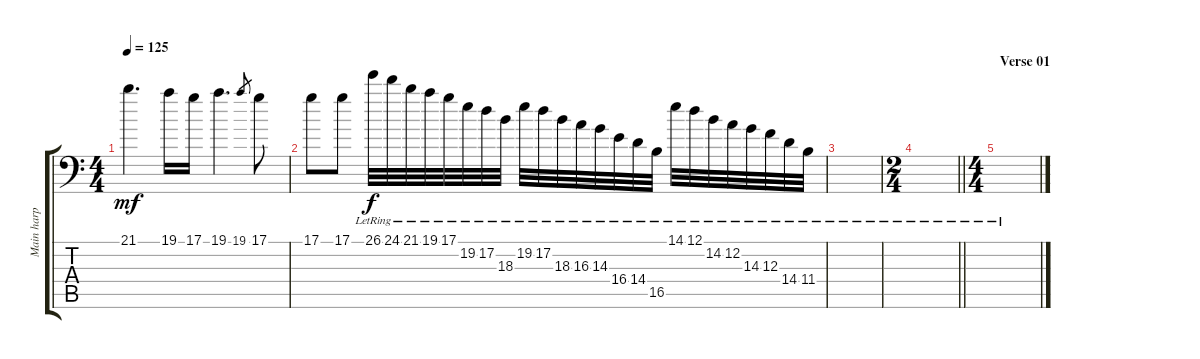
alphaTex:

\track ("Main harp" "Main harp") {instrument orchestralharp}
\staff {score tabs}
\tuning (D4 A3 F3 C3 G2 Bb1) {hide}
\ts (4 4)
\tempo 125
\clef f4
\ks c
21.1.4{d dy mf} 19.1.16 17.1.16 19.1.4{d} 19.1.8{gr} 17.1.8 |
17.1.8{instrument orchestralharp} 17.1.8 26.1{lr}.32{dy f} 24.1{lr}.32 21.1{lr}.32 19.1{lr}.32 17.1{lr}.32 19.2{lr}.32 17.2{lr}.32 18.3{lr}.32 19.2{lr}.32 17.2{lr}.32 18.3{lr}.32 16.3{lr}.32 14.3{lr}.32 16.4{lr}.32 14.4{lr}.32 16.5{lr}.32 14.1{lr}.32 12.1{lr}.32 14.2{lr}.32 12.2{lr}.32 14.3{lr}.32 12.3{lr}.32 14.4{lr}.32 11.4{lr}.32 |
|
\ts (2 4)
\barLineRight lightlight
|
\ts (4 4)
\section ("" "Verse 01")
